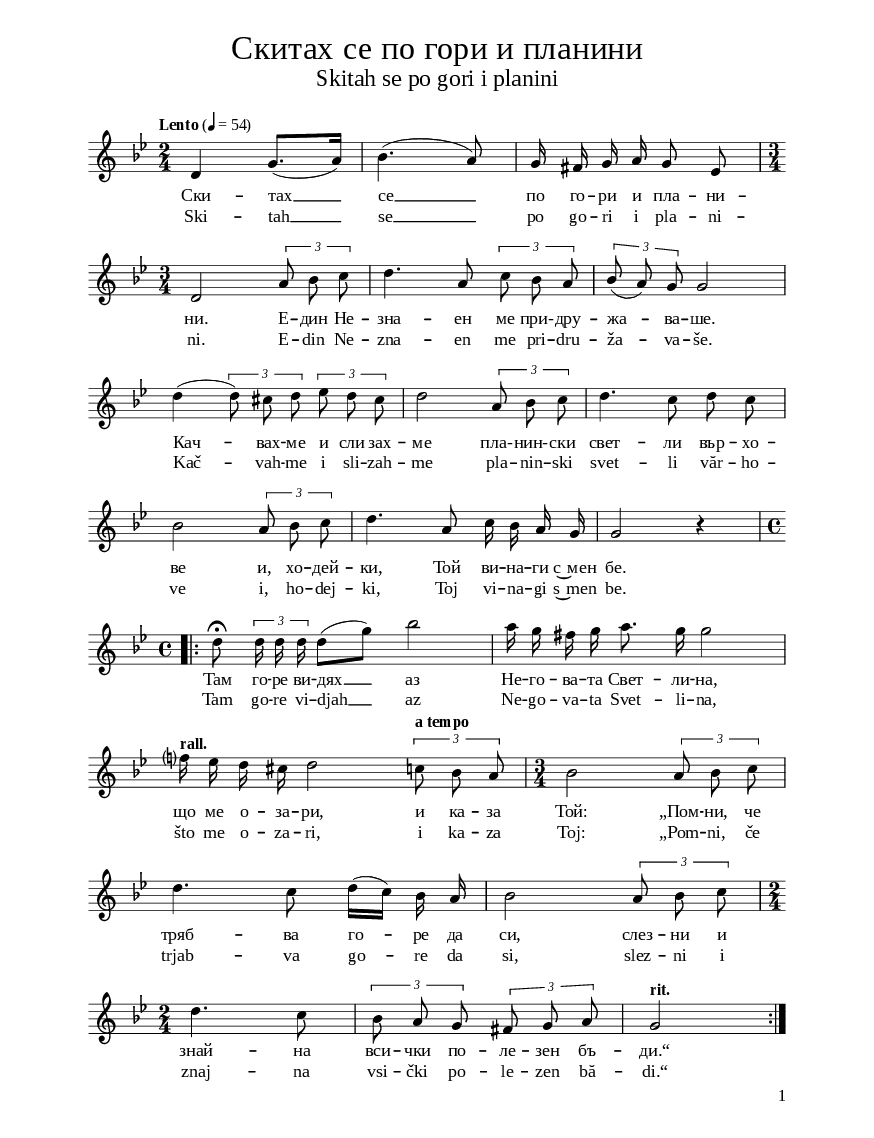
\version "2.24.2"

\include "include/globals.ily"

\bookpart {
  \label #'ref133
  \tocItem \markup "Скитах се по гори и планини – Skitah se po gori i planini"
  \include "include/bookpart-paper.ily"
  \score {
    \include "include/score-layout.ily"


    \new Voice \relative c' {
      \clef treble
      \key g \minor
      \time 2/4
      \tempoFunc "Lento" 4 "54"
      \autoBeamOff
      d4  g8. (  [a16] ) | % 2
      bes4. (  a8 ) | % 3
      g16  fis16  g16  a16  g8
      es8 \break | % 4
      \time 3/4  | % 4
      d2
      \tupletUp \times 2/3  {
        a'8   bes8  c8
      }
      | % 5
      d4.  a8
      \times 2/3  {
        c8   bes8  a8
      }
      | % 6

      \times 2/3  {
        \stemUp bes8 (   a8 )  g8
      } \stemNeutral
      g2 \break | % 7
      d'4 (
      \times 2/3  {
        d8 )   cis8  d8
      }

      \times 2/3  {
        es8   d8  cis8
      }
      | % 8
      d2
      \times 2/3  {
        a8   bes8  c8
      }
      | % 9
      d4.  c8  d8  c8 \break
      |
      bes2
      \times 2/3  {
        a8   bes8  c8
      }
      | % 11
      d4.  a8  c16  bes16
      a16  g16 | % 12
      g2 r4 \break \repeat volta 2 {
        | % 13
        \time 4/4  | % 13
        d'8 ^\fermata
        \times 2/3  {
          d16  d16  d16 ]
        }
        d8 ( [  g8 ) ]  bes2 | % 14
        a16  g16  fis16  g16
        a8.  g16  g2 \break | % 15
        \tempo "rall." f?16 es16
        d16  cis16  d2
        \times 2/3  {
          \tempo "a tempo" c8 bes8
          a8
        }
        | % 16
        \time 3/4  | % 16
        bes2
        \times 2/3  {
          a8  bes8  c8
        }
        \break | % 17
        d4.  c8  d16 ( [  c16
        ) ]  bes16  a16 | % 18
        bes2
        \times 2/3  {
          a8   bes8  c8
        } \time 2/4 \break | % 19
        d4.  c8 |
        \times 2/3  {
          bes8   a8  g8
        }
        \times 2/3  {
          fis8   g8    a8
        } |
        \tempo "rit." g2

      }
    }

    \addlyrics {
      Ски -- тах __  се __  по го -- ри
      и пла -- ни -- ни. Е -- дин Не --
      зна -- ен ме "при-" -- дру -- жа  --
      ва -- ше. Кач -- вах -- ме и сли
      -- зах -- ме "пла-" -- "нин-" -- ски свет --
      ли вър -- хо -- ве и, хо -- дей --
      ки, Той ви -- на -- ги с~мен бе.
      Там го -- ре ви -- дях __  аз Не --
      го -- ва -- та Свет -- ли -- на, що
      ме о -- за -- ри, и ка -- за Той:
      „Пом -- ни, че тряб -- ва го --
      ре да си, слез -- ни и знай -- на
      вси -- чки по -- ле -- зен бъ --
      ди.“
    }
    \addlyrics {
      Ski -- tah __ se __ po go -- ri
      i pla -- ni -- ni. E -- din Ne --
      zna -- en me pri -- dru -- ža  --
      va -- še. Kač -- vah -- me i sli
      -- zah -- me pla -- nin -- ski svet --
      li văr -- ho -- ve i, ho -- dej --
      ki, Toj vi -- na -- gi s~men be.
      Tam go -- re vi -- djah __  az Ne --
      go -- va -- ta Svet -- li -- na, što
      me o -- za -- ri, i ka -- za Toj:
      „Pom -- ni, če trjab -- va go --
      re da si, slez -- ni i znaj -- na
      vsi -- čki po -- le -- zen bă --
      di.“
    }

    \header {
      title = \titleFunc "Скитах се по гори и планини" "Skitah se po gori i planini"
    }

    \midi{}

  } % score



  % include foreign translation(s) of the song
  \version "2.20.0"

\markup \fill-line { \fontsize #deTitleFontSize "Ich wanderte in Wäldern und Bergen" }
\markup \null
\markup \null
\markup \fontsize #deCoupletFontSize {
  \hspace #10
  \override #`(baseline-skip . ,deCoupletBaselineSkip)

  \column {
    \line { " " }


  \line { " " Ich wanderte in Wäldern und Bergen. }

  \line { " " Ein Unbekannter begleitete mich. }

  \line { " " Wir erklommen helle Gipfel und stiegen wieder hinab,  }

  \line { " " und während wir liefen, war Er immer bei mir.  }

  \line { " " Dort oben sah ich }

  \line { " " Sein Licht,  }

  \line { " " welches mich erleuchtete,  }

  \line { " " und Er sagte:  }

  \line { " " Erinnere dich daran, dass du oben sein sollst; }

  \line { " " steige hinab und wisse -- }

  \line { " " sei allen nützlich! }


  }
}


} % bookpart
